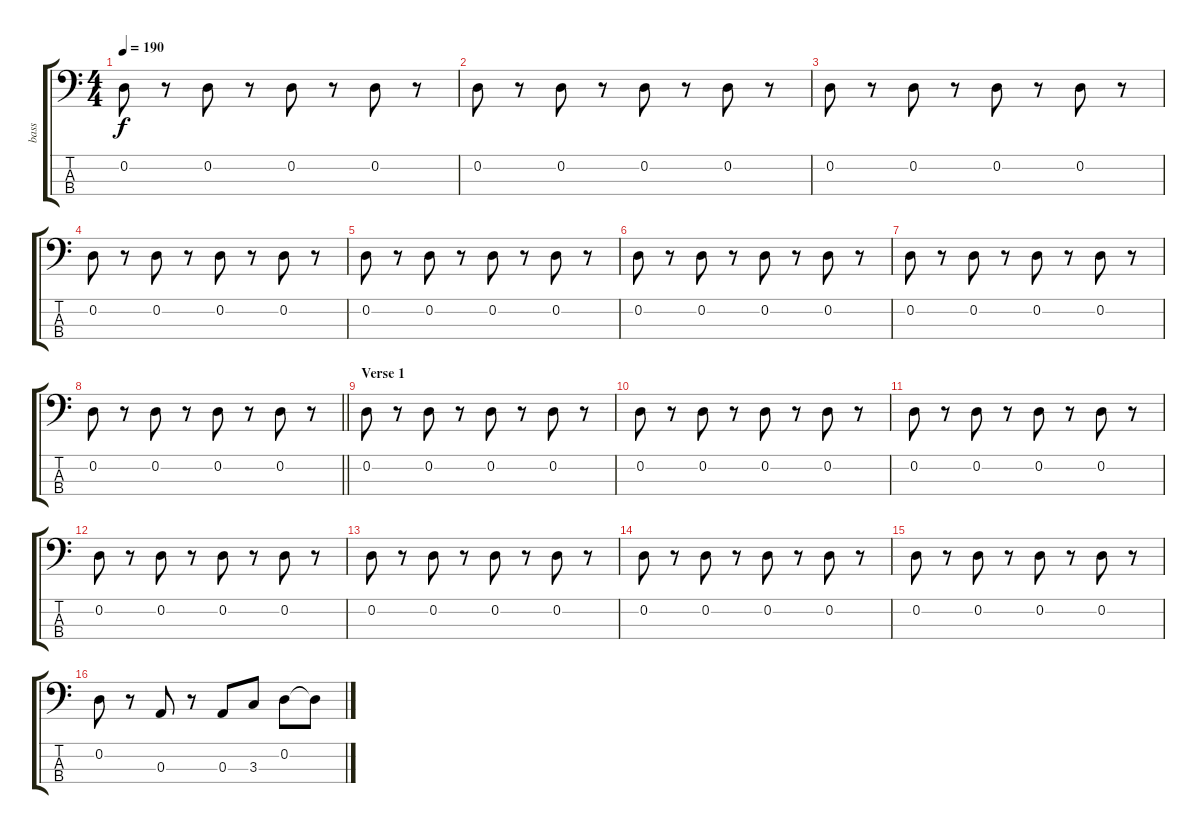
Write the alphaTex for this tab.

\track ("bass" "bass") {instrument electricbassfinger}
\staff {score tabs}
\tuning (G2 D2 A1 E1) {hide}
\ts (4 4)
\tempo 190
\clef f4
\ks c
0.2.8{dy f} r.8 0.2.8 r.8 0.2.8 r.8 0.2.8 r.8 |
0.2.8 r.8 0.2.8 r.8 0.2.8 r.8 0.2.8 r.8 |
0.2.8 r.8 0.2.8 r.8 0.2.8 r.8 0.2.8 r.8 |
0.2.8 r.8 0.2.8 r.8 0.2.8 r.8 0.2.8 r.8 |
0.2.8 r.8 0.2.8 r.8 0.2.8 r.8 0.2.8 r.8 |
0.2.8 r.8 0.2.8 r.8 0.2.8 r.8 0.2.8 r.8 |
0.2.8 r.8 0.2.8 r.8 0.2.8 r.8 0.2.8 r.8 |
\barLineRight lightlight
0.2.8 r.8 0.2.8 r.8 0.2.8 r.8 0.2.8 r.8 |
\section ("" "Verse 1")
0.2.8 r.8 0.2.8 r.8 0.2.8 r.8 0.2.8 r.8 |
0.2.8 r.8 0.2.8 r.8 0.2.8 r.8 0.2.8 r.8 |
0.2.8 r.8 0.2.8 r.8 0.2.8 r.8 0.2.8 r.8 |
0.2.8 r.8 0.2.8 r.8 0.2.8 r.8 0.2.8 r.8 |
0.2.8 r.8 0.2.8 r.8 0.2.8 r.8 0.2.8 r.8 |
0.2.8 r.8 0.2.8 r.8 0.2.8 r.8 0.2.8 r.8 |
0.2.8 r.8 0.2.8 r.8 0.2.8 r.8 0.2.8 r.8 |
0.2.8 r.8 0.3.8 r.8 0.3.8 3.3.8 0.2.8 0.2{t}.8
